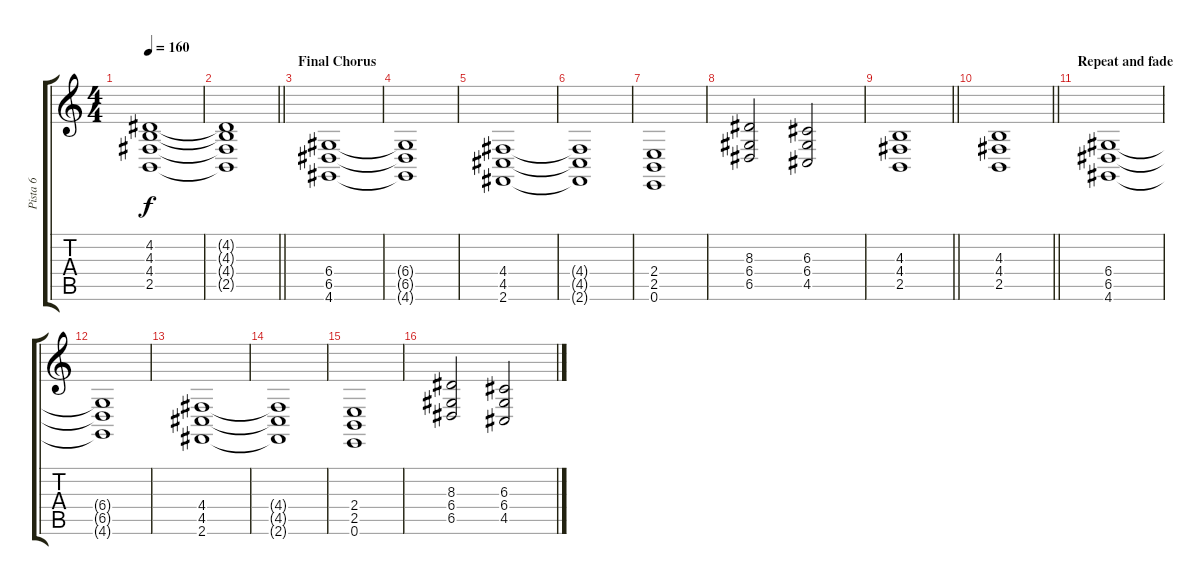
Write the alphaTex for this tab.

\track ("Pista 6" "Pista 6") {instrument stringensemble1}
\staff {score tabs}
\tuning (E4 B3 G3 D3 A2 E2) {hide}
\ts (4 4)
\tempo 160
\clef g2
\ks c
(4.2 4.3 4.4 2.5).1{dy f} |
\barLineRight lightlight
(4.2{t} 4.3{t} 4.4{t} 2.5{t}).1 |
\section ("" "Final Chorus")
(6.4 6.5 4.6).1 |
(6.4{t} 6.5{t} 4.6{t}).1 |
(4.4 4.5 2.6).1 |
(4.4{t} 4.5{t} 2.6{t}).1 |
(2.4 2.5 0.6).1 |
(8.3 6.4 6.5).2 (6.3 6.4 4.5).2 |
\barLineRight lightlight
(4.3 4.4 2.5).1 |
\barLineRight lightlight
(4.3 4.4 2.5).1 |
\section ("" "Repeat and fade")
(6.4 6.5 4.6).1 |
(6.4{t} 6.5{t} 4.6{t}).1 |
(4.4 4.5 2.6).1 |
(4.4{t} 4.5{t} 2.6{t}).1 |
(2.4 2.5 0.6).1 |
(8.3 6.4 6.5).2 (6.3 6.4 4.5).2
